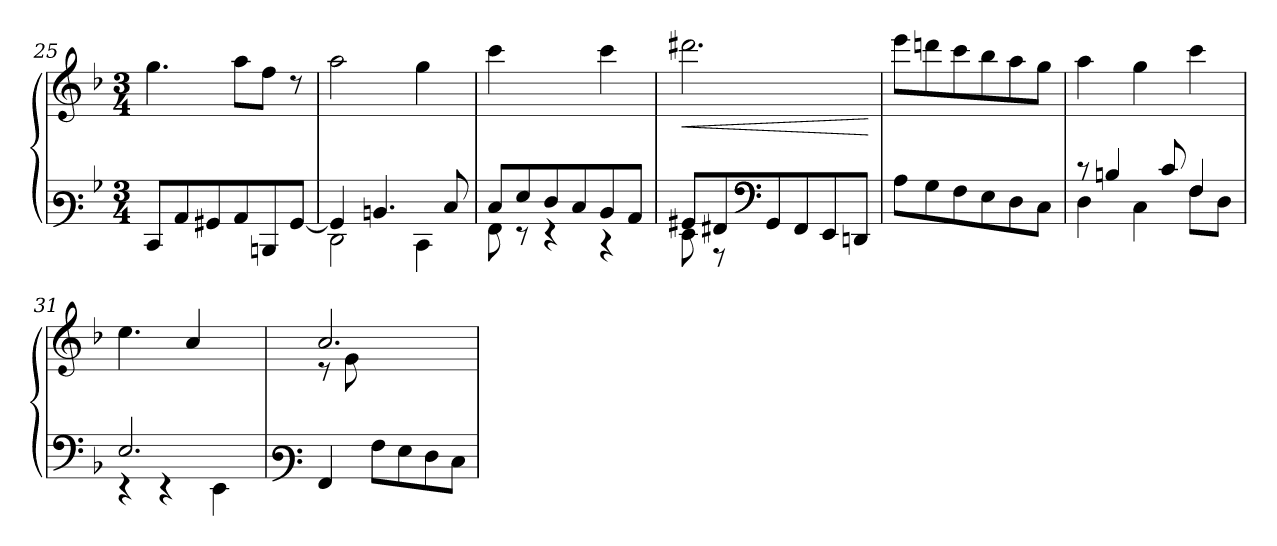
**kern	**kern	**dynam
*part1	*part1	*part1
*staff2	*staff1	*staff1/2
*clefF3	*clefG3	*
*k[b-]	*k[b-]	*
*M3/4	*M3/4	*
=25	=25	=25
8EE/L	4.ee\	.
8C/	.	.
8BB#X/	.	.
8C/	8ff\L	.
8DDn/	8dd\J	.
[>8BB#/J	8rb	.
=26	=26	=26
*^	*	*
4BB#/]	2FF\	2ff\	.
4.Dn/	.	.	.
.	4EE\	4ee\	.
8E/	.	.	.
=27	=27	=27	=27
8E/L	8AA\	4aa\	.
8G/	8rGG	.	.
8F/	4rGG	4ryy	.
8E/	.	.	.
8D/	4rEE	4aa\	.
8C/J	.	.	.
=28	=28	=28	=28
!	!	!	!LO:HP:b
8BB#X/L	8GG\	2.bb#\	<
8AA#X/	8rCC	.	.
*clefF4	*	*	*
8GG/	2ryy	.	.
8FF/	.	.	.
8EE/	.	.	.
8DDn/J	.	.	.
*v	*v	*	*
.	.	[
=29	=29	=29
8A\L	8ccc\L	.
8G\	8bbn\	.
8F\	8aa\	.
8E\	8gg\	.
8D\	8ff\	.
8C\J	8ee\J	.
=30	=30	=30
*^	*	*
8rc	4D\	4ff\	.
4Bn/	.	.	.
.	4C\	4ee\	.
8c/	.	.	.
4F/	8F\L	4aa\	.
.	8D\J	.	.
=31	=31	=31	=31
2.E/	4rEE	4.cc\	.
.	4rEE	.	.
.	.	4a/	.
.	4EE\	.	.
.	.	8ryy	.
*v	*v	*	*
!!LO:LB:g=z
=32	=32	=32
*clefF3	*	*
*	*^	*
4AA/	2.a/	8rc	.
.	.	8e\	.
8A\L	.	2ryy	.
8G\	.	.	.
8F\	.	.	.
8E\J	.	.	.
*	*v	*v	*
=	=	=
*-	*-	*-
